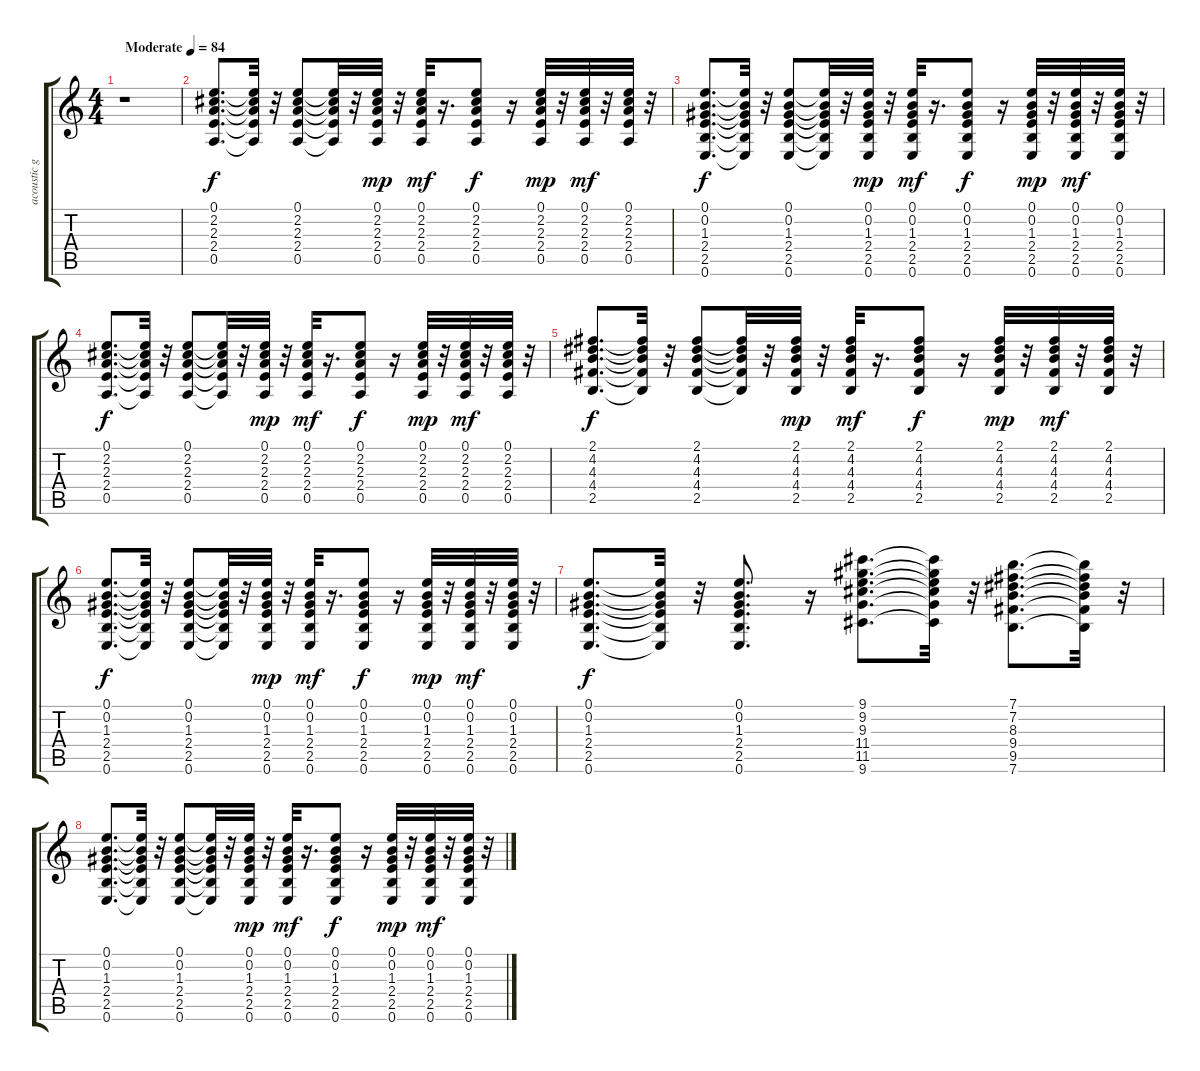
\track ("acoustic guitar" "acoustic g") {instrument acousticguitarsteel}
\staff {score tabs}
\tuning (E4 B3 G3 D3 A2 E2) {hide}
\ts (4 4)
\tempo (84 "Moderate")
\clef g2
\ks c
r.1{dy f instrument acousticguitarsteel} |
(0.1 2.2 2.3 2.4 0.5).8{d} (0.1{t} 2.2{t} 2.3{t} 2.4{t} 0.5{t}).32 r.32 (0.1 2.2 2.3 2.4 0.5).8 (0.1{t} 2.2{t} 2.3{t} 2.4{t} 0.5{t}).32 r.32 (0.1 2.2 2.3 2.4 0.5).32{dy mp} r.32 (0.1 2.2 2.3 2.4 0.5).32{dy mf} r.16{d} (0.1 2.2 2.3 2.4 0.5).8{dy f} r.16 (0.1 2.2 2.3 2.4 0.5).32{dy mp} r.32 (0.1 2.2 2.3 2.4 0.5).32{dy mf} r.32 (0.1 2.2 2.3 2.4 0.5).32 r.32 |
(0.1 0.2 1.3 2.4 2.5 0.6).8{d dy f} (0.1{t} 0.2{t} 1.3{t} 2.4{t} 2.5{t} 0.6{t}).32 r.32 (0.1 0.2 1.3 2.4 2.5 0.6).8 (0.1{t} 0.2{t} 1.3{t} 2.4{t} 2.5{t} 0.6{t}).32 r.32 (0.1 0.2 1.3 2.4 2.5 0.6).32{dy mp} r.32 (0.1 0.2 1.3 2.4 2.5 0.6).32{dy mf} r.16{d} (0.1 0.2 1.3 2.4 2.5 0.6).8{dy f} r.16 (0.1 0.2 1.3 2.4 2.5 0.6).32{dy mp} r.32 (0.1 0.2 1.3 2.4 2.5 0.6).32{dy mf} r.32 (0.1 0.2 1.3 2.4 2.5 0.6).32 r.32 |
(0.1 2.2 2.3 2.4 0.5).8{d dy f} (0.1{t} 2.2{t} 2.3{t} 2.4{t} 0.5{t}).32 r.32 (0.1 2.2 2.3 2.4 0.5).8 (0.1{t} 2.2{t} 2.3{t} 2.4{t} 0.5{t}).32 r.32 (0.1 2.2 2.3 2.4 0.5).32{dy mp} r.32 (0.1 2.2 2.3 2.4 0.5).32{dy mf} r.16{d} (0.1 2.2 2.3 2.4 0.5).8{dy f} r.16 (0.1 2.2 2.3 2.4 0.5).32{dy mp} r.32 (0.1 2.2 2.3 2.4 0.5).32{dy mf} r.32 (0.1 2.2 2.3 2.4 0.5).32 r.32 |
(2.1 4.2 4.3 4.4 2.5).8{d dy f} (2.1{t} 4.2{t} 4.3{t} 4.4{t} 2.5{t}).32 r.32 (2.1 4.2 4.3 4.4 2.5).8 (2.1{t} 4.2{t} 4.3{t} 4.4{t} 2.5{t}).32 r.32 (2.1 4.2 4.3 4.4 2.5).32{dy mp} r.32 (2.1 4.2 4.3 4.4 2.5).32{dy mf} r.16{d} (2.1 4.2 4.3 4.4 2.5).8{dy f} r.16 (2.1 4.2 4.3 4.4 2.5).32{dy mp} r.32 (2.1 4.2 4.3 4.4 2.5).32{dy mf} r.32 (2.1 4.2 4.3 4.4 2.5).32 r.32 |
(0.1 0.2 1.3 2.4 2.5 0.6).8{d dy f} (0.1{t} 0.2{t} 1.3{t} 2.4{t} 2.5{t} 0.6{t}).32 r.32 (0.1 0.2 1.3 2.4 2.5 0.6).8 (0.1{t} 0.2{t} 1.3{t} 2.4{t} 2.5{t} 0.6{t}).32 r.32 (0.1 0.2 1.3 2.4 2.5 0.6).32{dy mp} r.32 (0.1 0.2 1.3 2.4 2.5 0.6).32{dy mf} r.16{d} (0.1 0.2 1.3 2.4 2.5 0.6).8{dy f} r.16 (0.1 0.2 1.3 2.4 2.5 0.6).32{dy mp} r.32 (0.1 0.2 1.3 2.4 2.5 0.6).32{dy mf} r.32 (0.1 0.2 1.3 2.4 2.5 0.6).32 r.32 |
(0.1 0.2 1.3 2.4 2.5 0.6).8{d dy f} (0.1{t} 0.2{t} 1.3{t} 2.4{t} 2.5{t} 0.6{t}).32 r.32 (0.1 0.2 1.3 2.4 2.5 0.6).8{d} r.16 (9.1 9.2 9.3 11.4 11.5 9.6).8{d} (9.1{t} 9.2{t} 9.3{t} 11.4{t} 11.5{t} 9.6{t}).32 r.32 (7.1 7.2 8.3 9.4 9.5 7.6).8{d} (7.1{t} 7.2{t} 8.3{t} 9.4{t} 9.5{t} 7.6{t}).32 r.32 |
(0.1 0.2 1.3 2.4 2.5 0.6).8{d} (0.1{t} 0.2{t} 1.3{t} 2.4{t} 2.5{t} 0.6{t}).32 r.32 (0.1 0.2 1.3 2.4 2.5 0.6).8 (0.1{t} 0.2{t} 1.3{t} 2.4{t} 2.5{t} 0.6{t}).32 r.32 (0.1 0.2 1.3 2.4 2.5 0.6).32{dy mp} r.32 (0.1 0.2 1.3 2.4 2.5 0.6).32{dy mf} r.16{d} (0.1 0.2 1.3 2.4 2.5 0.6).8{dy f} r.16 (0.1 0.2 1.3 2.4 2.5 0.6).32{dy mp} r.32 (0.1 0.2 1.3 2.4 2.5 0.6).32{dy mf} r.32 (0.1 0.2 1.3 2.4 2.5 0.6).32 r.32
